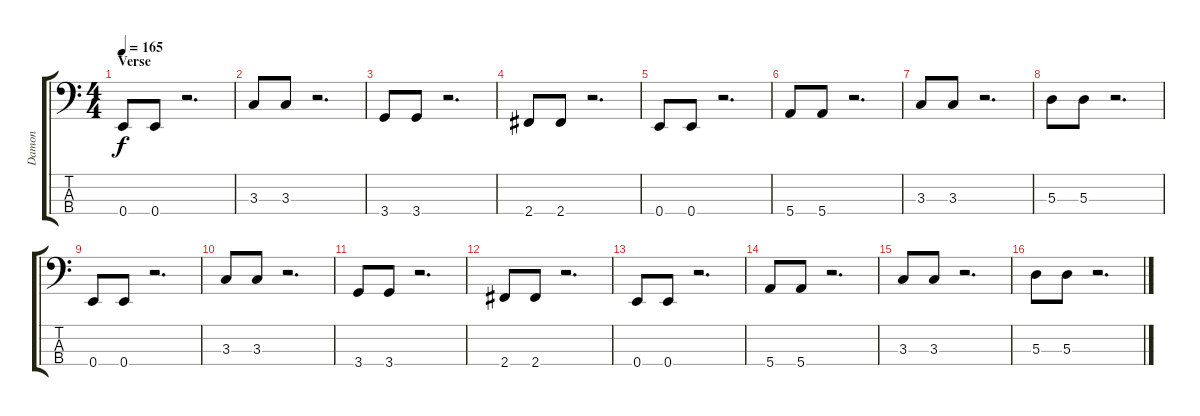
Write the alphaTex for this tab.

\track ("Damon" "Damon") {instrument acousticbass}
\staff {score tabs}
\tuning (G2 D2 A1 E1) {hide}
\ts (4 4)
\section ("" "Verse")
\tempo 165
\clef f4
\ks c
0.4.8{dy f} 0.4.8 r.2{d} |
3.3.8 3.3.8 r.2{d} |
3.4.8 3.4.8 r.2{d} |
2.4.8 2.4.8 r.2{d} |
0.4.8 0.4.8 r.2{d} |
5.4.8 5.4.8 r.2{d} |
3.3.8 3.3.8 r.2{d} |
5.3.8 5.3.8 r.2{d} |
0.4.8 0.4.8 r.2{d} |
3.3.8 3.3.8 r.2{d} |
3.4.8 3.4.8 r.2{d} |
2.4.8 2.4.8 r.2{d} |
0.4.8 0.4.8 r.2{d} |
5.4.8 5.4.8 r.2{d} |
3.3.8 3.3.8 r.2{d} |
5.3.8 5.3.8 r.2{d}
